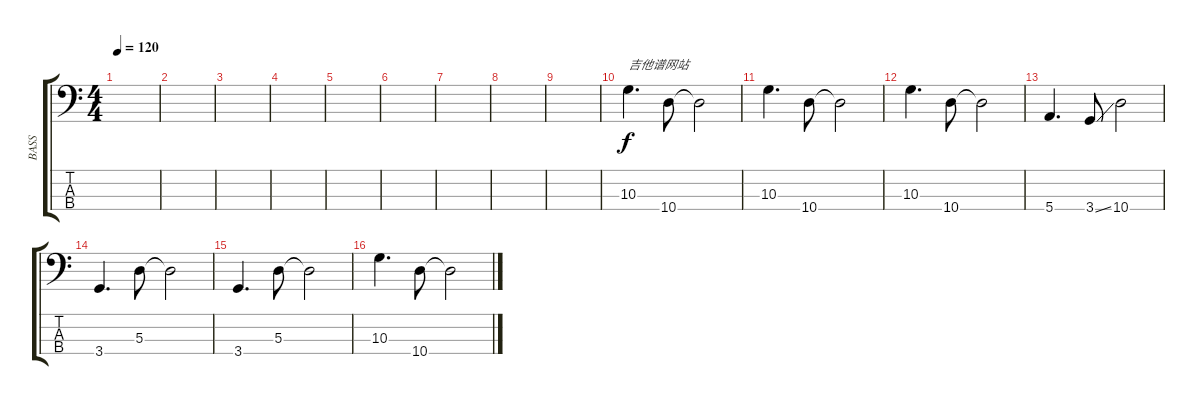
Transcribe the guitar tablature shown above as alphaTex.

\track ("BASS" "BASS") {instrument fretlessbass}
\staff {score tabs}
\tuning (G2 D2 A1 E1) {hide}
\ts (4 4)
\tempo 120
\clef f4
\ks c
|
|
|
|
|
|
|
|
|
10.3.4{d txt "吉他谱网站"} 10.4.8 10.4{t}.2 |
10.3.4{d} 10.4.8 10.4{t}.2 |
10.3.4{d} 10.4.8 10.4{t}.2 |
5.4.4{d} 3.4{ss}.8 10.4.2 |
3.4.4{d} 5.3.8 5.3{t}.2 |
3.4.4{d} 5.3.8 5.3{t}.2 |
10.3.4{d} 10.4.8 10.4{t}.2
